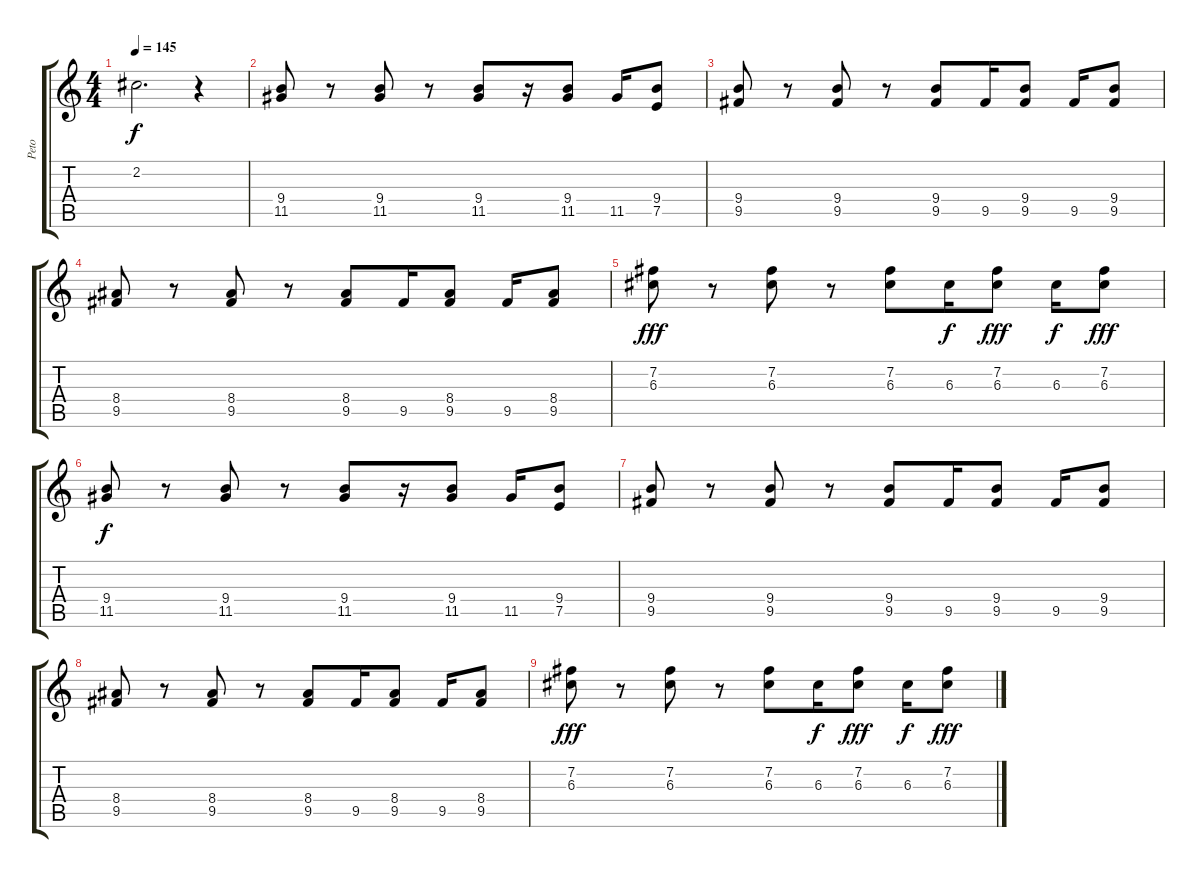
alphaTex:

\track ("Peto" "Peto") {instrument distortionguitar}
\staff {score tabs}
\tuning (E4 B3 G3 D3 A2 E2) {hide}
\ts (4 4)
\tempo 145
\clef g2
\ks c
2.2{t}.2{d dy f} r.4 |
(9.4 11.5).8 r.8 (9.4 11.5).8 r.8 (9.4 11.5).8 r.16 (9.4 11.5).8 11.5.16 (9.4 7.5).8 |
(9.4 9.5).8 r.8 (9.4 9.5).8 r.8 (9.4 9.5).8 9.5.16 (9.4 9.5).8 9.5.16 (9.4 9.5).8 |
(8.4 9.5).8 r.8 (8.4 9.5).8 r.8 (8.4 9.5).8 9.5.16 (8.4 9.5).8 9.5.16 (8.4 9.5).8 |
(7.2 6.3).8{dy fff} r.8 (7.2 6.3).8 r.8 (7.2 6.3).8 6.3.16{dy f} (7.2 6.3).8{dy fff} 6.3.16{dy f} (7.2 6.3).8{dy fff} |
(9.4 11.5).8{dy f} r.8 (9.4 11.5).8 r.8 (9.4 11.5).8 r.16 (9.4 11.5).8 11.5.16 (9.4 7.5).8 |
(9.4 9.5).8 r.8 (9.4 9.5).8 r.8 (9.4 9.5).8 9.5.16 (9.4 9.5).8 9.5.16 (9.4 9.5).8 |
(8.4 9.5).8 r.8 (8.4 9.5).8 r.8 (8.4 9.5).8 9.5.16 (8.4 9.5).8 9.5.16 (8.4 9.5).8 |
(7.2 6.3).8{dy fff} r.8 (7.2 6.3).8 r.8 (7.2 6.3).8 6.3.16{dy f} (7.2 6.3).8{dy fff} 6.3.16{dy f} (7.2 6.3).8{dy fff}
